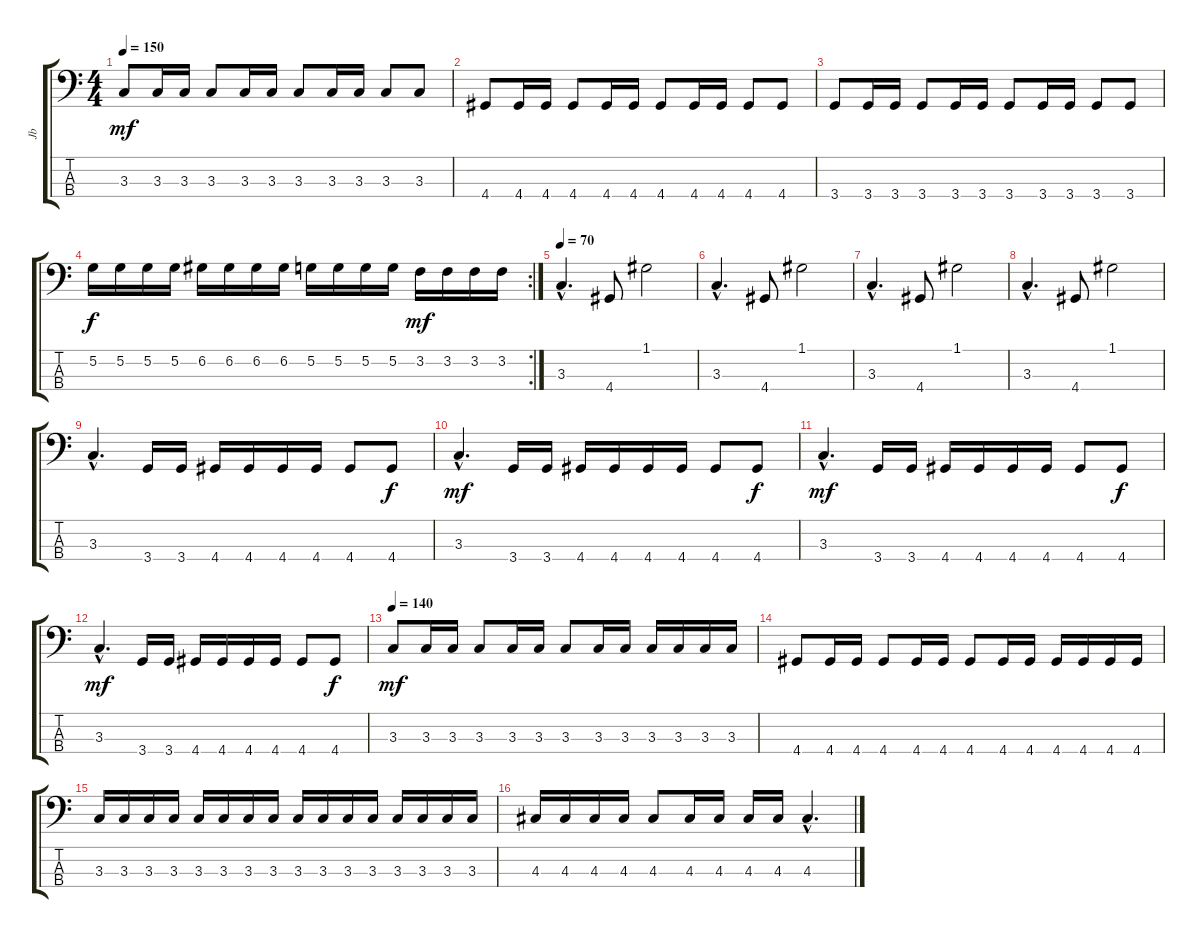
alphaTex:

\track ("Jb" "Jb") {instrument electricbassfinger}
\staff {score tabs}
\tuning (G2 D2 A1 E1) {hide}
\ts (4 4)
\tempo 150
\clef f4
\ks c
3.3.8{dy mf} 3.3.16 3.3.16 3.3.8 3.3.16 3.3.16 3.3.8 3.3.16 3.3.16 3.3.8 3.3.8 |
4.4.8 4.4.16 4.4.16 4.4.8 4.4.16 4.4.16 4.4.8 4.4.16 4.4.16 4.4.8 4.4.8 |
3.4.8 3.4.16 3.4.16 3.4.8 3.4.16 3.4.16 3.4.8 3.4.16 3.4.16 3.4.8 3.4.8 |
\rc 2
5.2.16{dy f} 5.2.16 5.2.16 5.2.16 6.2.16 6.2.16 6.2.16 6.2.16 5.2.16 5.2.16 5.2.16 5.2.16 3.2.16{dy mf} 3.2.16 3.2.16 3.2.16 |
\tempo 70
3.3{hac}.4{d} 4.4.8 1.1.2 |
3.3{hac}.4{d} 4.4.8 1.1.2 |
3.3{hac}.4{d} 4.4.8 1.1.2 |
3.3{hac}.4{d} 4.4.8 1.1.2 |
3.3{hac}.4{d} 3.4.16 3.4.16 4.4.16 4.4.16 4.4.16 4.4.16 4.4.8 4.4.8{dy f} |
3.3{hac}.4{d dy mf} 3.4.16 3.4.16 4.4.16 4.4.16 4.4.16 4.4.16 4.4.8 4.4.8{dy f} |
3.3{hac}.4{d dy mf} 3.4.16 3.4.16 4.4.16 4.4.16 4.4.16 4.4.16 4.4.8 4.4.8{dy f} |
3.3{hac}.4{d dy mf} 3.4.16 3.4.16 4.4.16 4.4.16 4.4.16 4.4.16 4.4.8 4.4.8{dy f} |
\tempo 140
3.3.8{dy mf} 3.3.16 3.3.16 3.3.8 3.3.16 3.3.16 3.3.8 3.3.16 3.3.16 3.3.16 3.3.16 3.3.16 3.3.16 |
4.4.8 4.4.16 4.4.16 4.4.8 4.4.16 4.4.16 4.4.8 4.4.16 4.4.16 4.4.16 4.4.16 4.4.16 4.4.16 |
3.3.16 3.3.16 3.3.16 3.3.16 3.3.16 3.3.16 3.3.16 3.3.16 3.3.16 3.3.16 3.3.16 3.3.16 3.3.16 3.3.16 3.3.16 3.3.16 |
4.3.16 4.3.16 4.3.16 4.3.16 4.3.8 4.3.16 4.3.16 4.3.16 4.3.16 4.3{hac}.4{d}
